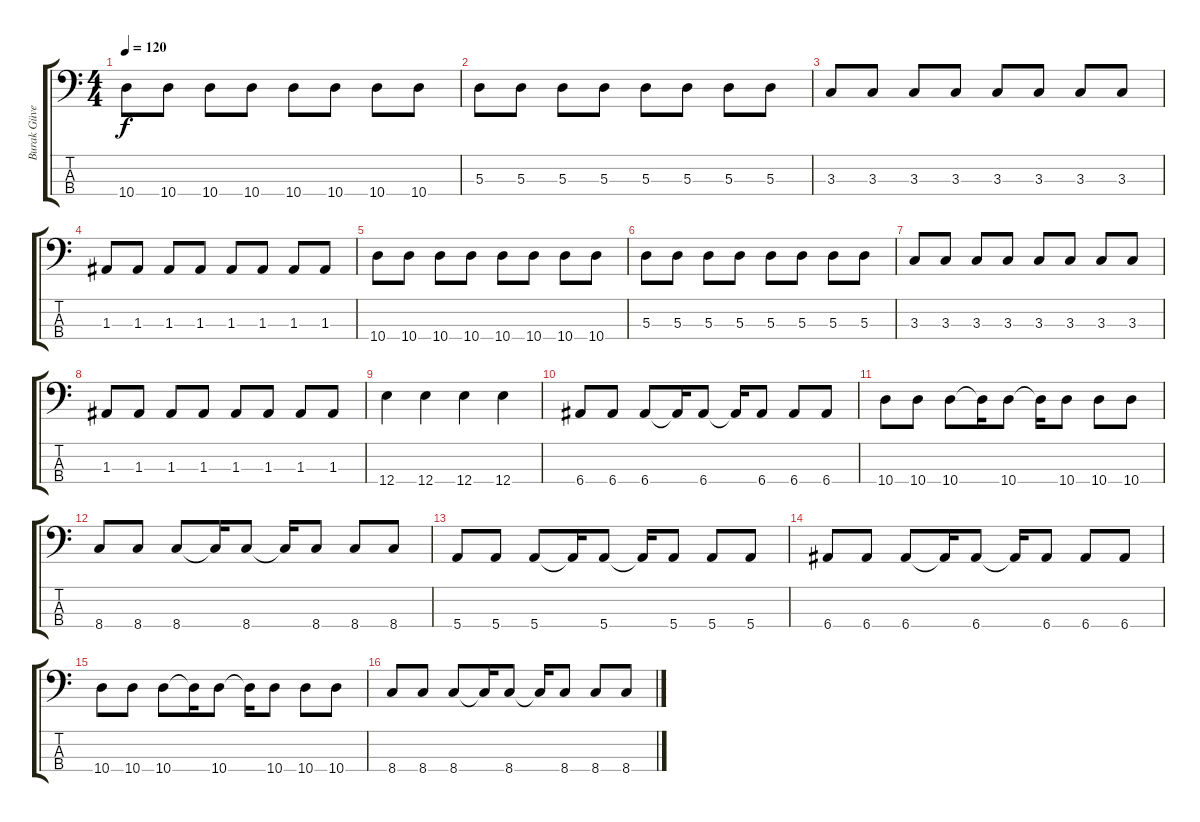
\track ("Burak Güven" "Burak Güve") {instrument electricbassfinger}
\staff {score tabs}
\tuning (G2 D2 A1 E1) {hide}
\ts (4 4)
\tempo 120
\clef f4
\ks c
10.4.8{dy f} 10.4.8 10.4.8 10.4.8 10.4.8 10.4.8 10.4.8 10.4.8 |
5.3.8 5.3.8 5.3.8 5.3.8 5.3.8 5.3.8 5.3.8 5.3.8 |
3.3.8 3.3.8 3.3.8 3.3.8 3.3.8 3.3.8 3.3.8 3.3.8 |
1.3.8 1.3.8 1.3.8 1.3.8 1.3.8 1.3.8 1.3.8 1.3.8 |
10.4.8 10.4.8 10.4.8 10.4.8 10.4.8 10.4.8 10.4.8 10.4.8 |
5.3.8 5.3.8 5.3.8 5.3.8 5.3.8 5.3.8 5.3.8 5.3.8 |
3.3.8 3.3.8 3.3.8 3.3.8 3.3.8 3.3.8 3.3.8 3.3.8 |
1.3.8 1.3.8 1.3.8 1.3.8 1.3.8 1.3.8 1.3.8 1.3.8 |
12.4.4 12.4.4 12.4.4 12.4.4 |
6.4.8 6.4.8 6.4.8 6.4{t}.16 6.4.8 6.4{t}.16 6.4.8 6.4.8 6.4.8 |
10.4.8 10.4.8 10.4.8 10.4{t}.16 10.4.8 10.4{t}.16 10.4.8 10.4.8 10.4.8 |
8.4.8 8.4.8 8.4.8 8.4{t}.16 8.4.8 8.4{t}.16 8.4.8 8.4.8 8.4.8 |
5.4.8 5.4.8 5.4.8 5.4{t}.16 5.4.8 5.4{t}.16 5.4.8 5.4.8 5.4.8 |
6.4.8 6.4.8 6.4.8 6.4{t}.16 6.4.8 6.4{t}.16 6.4.8 6.4.8 6.4.8 |
10.4.8 10.4.8 10.4.8 10.4{t}.16 10.4.8 10.4{t}.16 10.4.8 10.4.8 10.4.8 |
8.4.8 8.4.8 8.4.8 8.4{t}.16 8.4.8 8.4{t}.16 8.4.8 8.4.8 8.4.8
